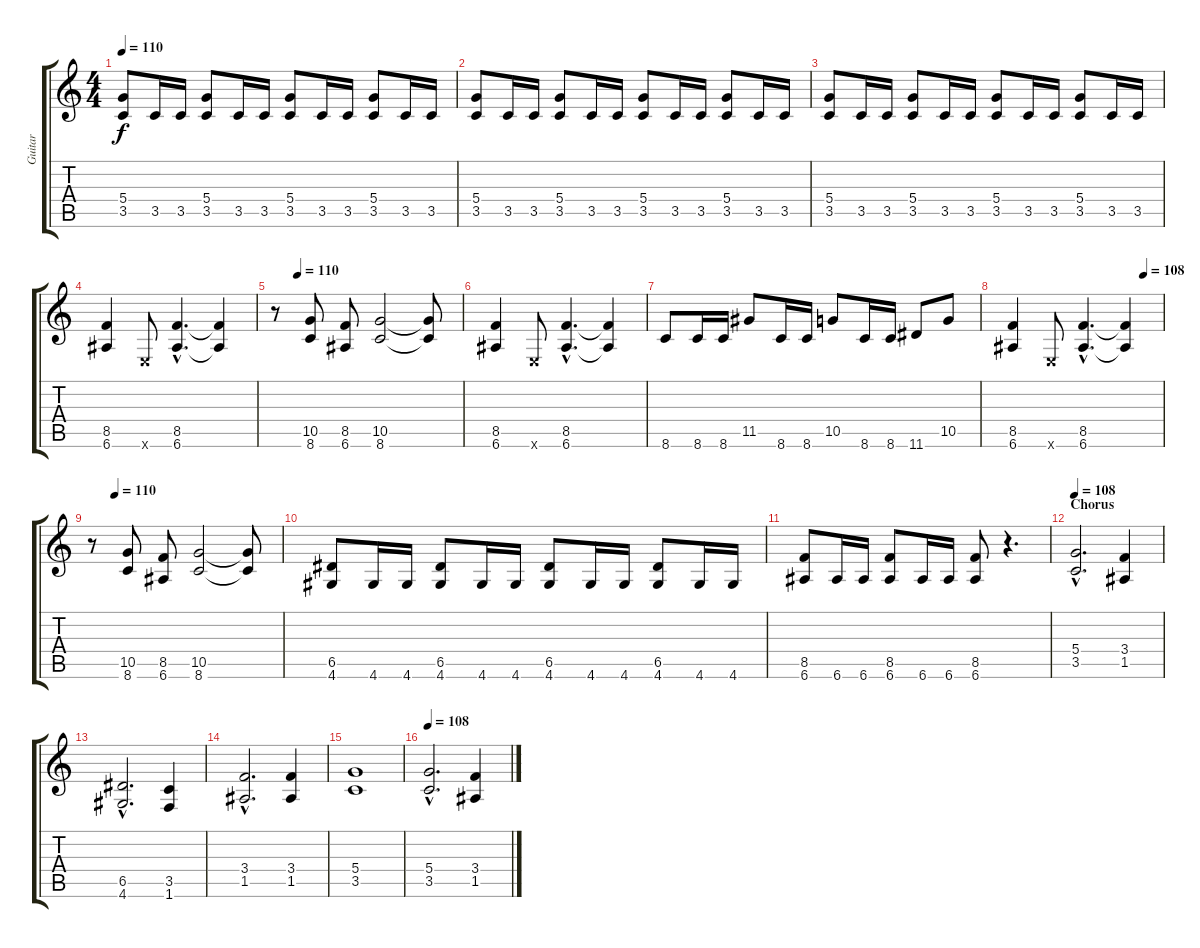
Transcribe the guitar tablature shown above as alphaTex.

\track ("Guitar" "Guitar") {instrument distortionguitar}
\staff {score tabs}
\tuning (E4 B3 G3 D3 A2 E2) {hide}
\ts (4 4)
\tempo 110
\clef g2
\ks c
(5.4 3.5).8{dy f} 3.5.16 3.5.16 (5.4 3.5).8 3.5.16 3.5.16 (5.4 3.5).8 3.5.16 3.5.16 (5.4 3.5).8 3.5.16 3.5.16 |
(5.4 3.5).8 3.5.16 3.5.16 (5.4 3.5).8 3.5.16 3.5.16 (5.4 3.5).8 3.5.16 3.5.16 (5.4 3.5).8 3.5.16 3.5.16 |
(5.4 3.5).8 3.5.16 3.5.16 (5.4 3.5).8 3.5.16 3.5.16 (5.4 3.5).8 3.5.16 3.5.16 (5.4 3.5).8 3.5.16 3.5.16 |
(8.5 6.6).4 0.6{x}.8 (8.5{hac} 6.6{hac}).4{d} (8.5{t} 6.6{t}).4 |
\tempo (110 0.125)
r.8 (10.5 8.6).8 (8.5 6.6).8 (10.5 8.6).2 (10.5{t} 8.6{t}).8 |
(8.5 6.6).4 0.6{x}.8 (8.5{hac} 6.6{hac}).4{d} (8.5{t} 6.6{t}).4 |
8.6.8 8.6.16 8.6.16 11.5.8 8.6.16 8.6.16 10.5.8 8.6.16 8.6.16 11.6.8 10.5.8 |
\tempo (108 0.875)
(8.5 6.6).4 0.6{x}.8 (8.5{hac} 6.6{hac}).4{d} (8.5{t} 6.6{t}).4 |
\tempo (108 0.125)
\tempo (110 0.125)
r.8 (10.5 8.6).8 (8.5 6.6).8 (10.5 8.6).2 (10.5{t} 8.6{t}).8 |
(6.5 4.6).8{volume 14 instrument distortionguitar} 4.6.16 4.6.16 (6.5 4.6).8 4.6.16 4.6.16 (6.5 4.6).8 4.6.16 4.6.16 (6.5 4.6).8 4.6.16 4.6.16 |
(8.5 6.6).8 6.6.16 6.6.16 (8.5 6.6).8 6.6.16 6.6.16 (8.5 6.6).8 r.4{d} |
\section ("" "Chorus")
\tempo 108
(5.4{hac} 3.5{hac}).2{d} (3.4 1.5).4 |
(6.5{hac} 4.6{hac}).2{d} (3.5 1.6).4 |
(3.4{hac} 1.5{hac}).2{d} (3.4 1.5).4 |
(5.4 3.5).1 |
\tempo 108
(5.4{hac} 3.5{hac}).2{d} (3.4 1.5).4
